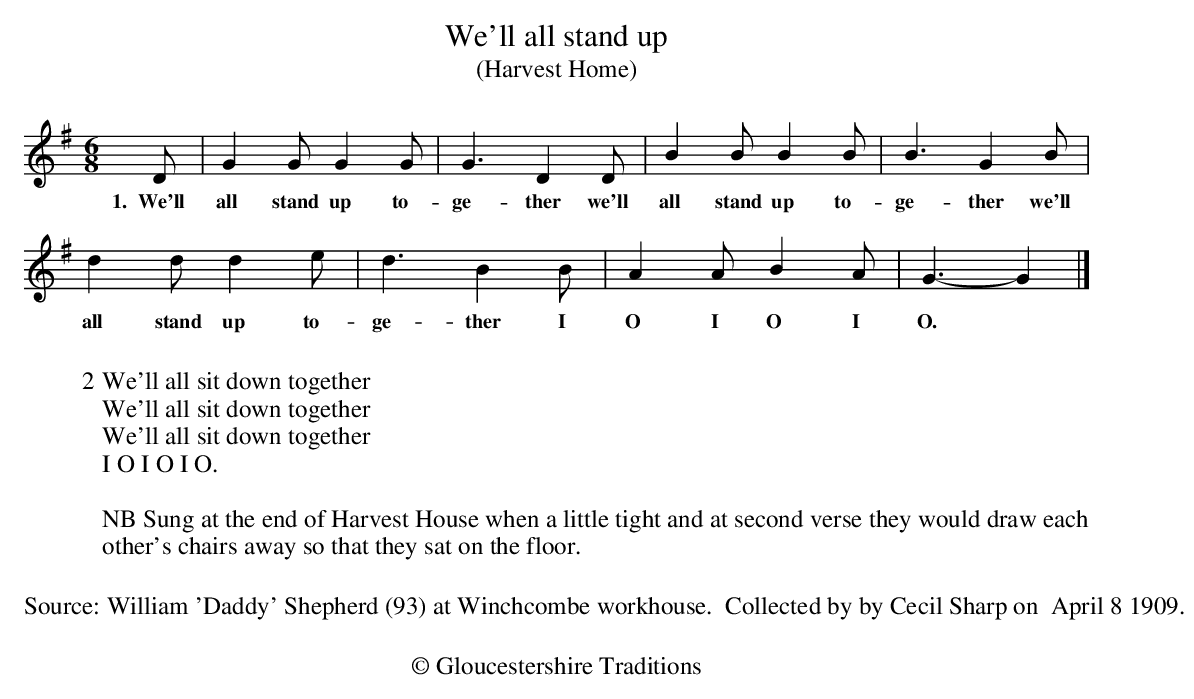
X:1
T: We'll all stand up
T:(Harvest Home)
M: 6/8
L: 1/8 |
K: G
D|G2GG2G|G3D2D|B2BB2B|B3G2B|
w:1.~~We'll all stand up to-ge-ther we'll all stand up  to-ge-ther we'll
d2dd2e|d3B2B|A2AB2A|G3-G2|]
w: all stand up  to-ge-ther I O I O I O.
W:
W: 2 We'll all sit down together
W: We'll all sit down together
W: We'll all sit down together
W: I O I O I O.
W:
W: NB Sung at the end of Harvest House when a little tight and at second verse they would draw each
W: other's chairs away so that they sat on the floor.
W:
